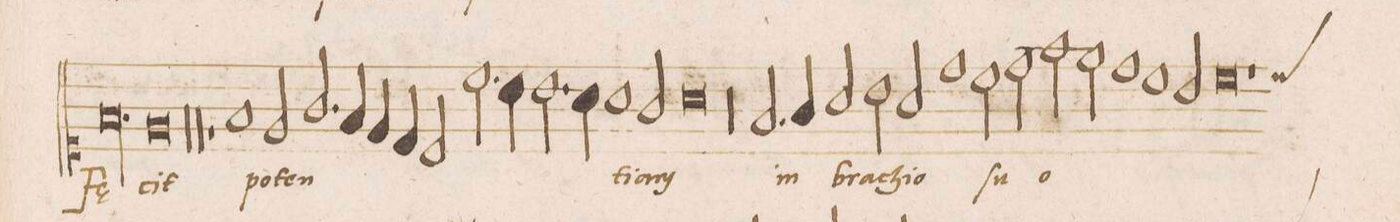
**kern	**text
*I"DISCANTVS	*
*clefC1	*
*k[]	*
*met(C|)	*
*M2/1	*
00.f\	Fae-
=65-	=65-
=66-	=66-
=67-	=67-
0e	cit
=68-	=68-
00r	.
=69-	=69-
=70-	=70-
00r	.
=71-	=71-
=72-	=72-
1r	.
1f	po-
=73-	=73-
2e/	-ten-
2.g/	.
4f/	.
4e/	.
4d/	.
=74-	=74-
2c/	.
2.cc\	.
4b\	.
2.b\	.
=75-	=75-
4a\	.
1a	.
2g/	-ti-
=76-	=76-
0a	-am
=77-	=77-
00r	.
=78-	=78-
=79-	=79-
2.f/	in
4g/	.
2a/	bra-
2b\	-chi-
=80-	=80-
2a/	-o
1dd	.
2cc\	ſu-
=81-	=81-
2dd\	.
2ff\	-o
2ee\	.
1dd\	.
=82-	=82-
1cc	.
2b/	.
=83-	=83-
0cc	.
=84-	=84-
1r	.
*custos:cc	*
*-	*-
